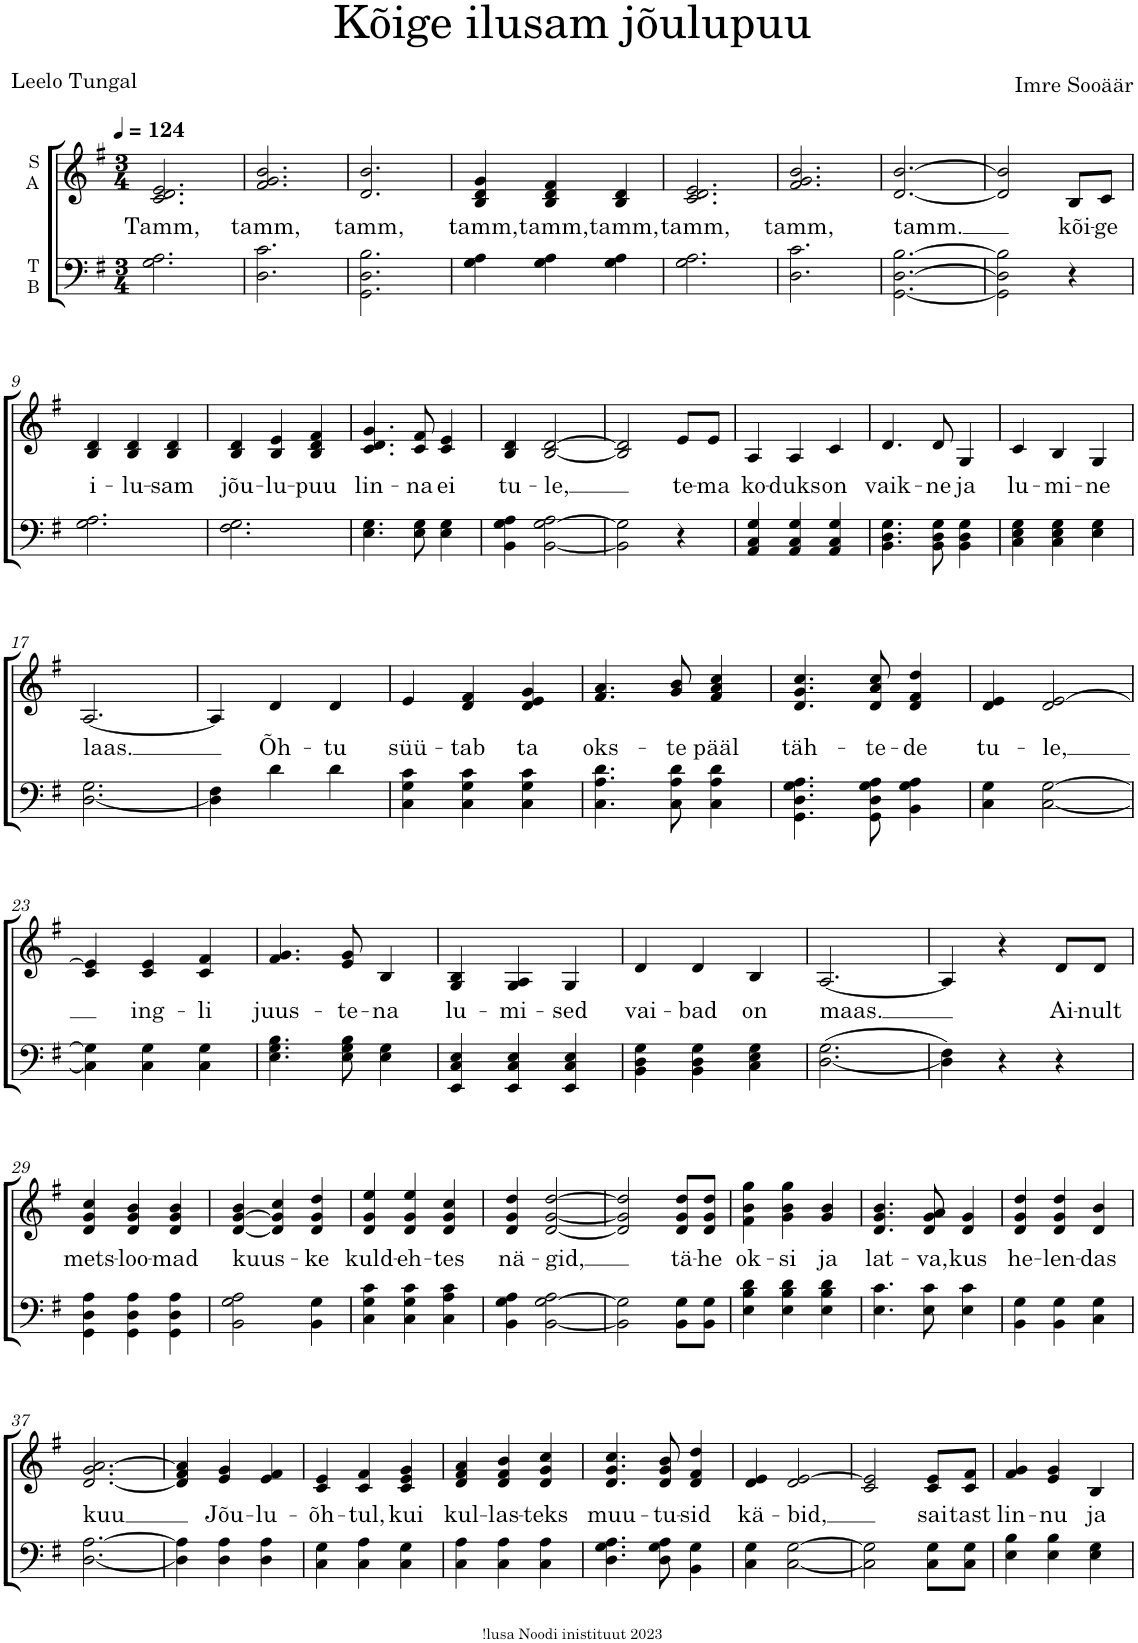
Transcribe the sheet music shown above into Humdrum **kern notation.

**kern	**kern	**text
*part2	*part1	*part1
*staff2	*staff1	*staff1
*I"T B	*I"S A	*
*clefF4	*clefG2	*
*Trd1c2	*	*
*k[f#]	*k[f#]	*
*M3/4	*M3/4	*
*MM124	*MM124	*
=1	=1	=1
!	!	!LO:LY:b
2.G\ 2.A\	2.c/ 2.d/ 2.e/	Tamm,
=2	=2	=2
!	!	!LO:LY:b
2.D\ 2.c\	2.f#/ 2.g/ 2.b/	tamm,
=3	=3	=3
!	!	!LO:LY:b
2.GG\ 2.D\ 2.B\	2.d/ 2.b/	tamm,
=4	=4	=4
!	!	!LO:LY:b
4G\ 4A\	4B/ 4d/ 4g/	tamm,
!	!	!LO:LY:b
4G\ 4A\	4B/ 4d/ 4f#/	tamm,
!	!	!LO:LY:b
4G\ 4A\	4B/ 4d/	tamm,
=5	=5	=5
!	!	!LO:LY:b
2.G\ 2.A\	2.c/ 2.d/ 2.e/	tamm,
=6	=6	=6
!	!	!LO:LY:b
2.D\ 2.c\	2.f#/ 2.g/ 2.b/	tamm,
=7	=7	=7
!	!	!LO:LY:b
[2.GG\ [2.D\ [2.B\	[2.d/ [2.b/	tamm.
=8	=8	=8
2GG\] 2D\] 2B\]	2d/] 2b/]	.
!	!	!LO:LY:b
4r	8B/L	kõi-
!	!	!LO:LY:b
.	8c/J	-ge
!!LO:LB:g=z
=9	=9	=9
!	!	!LO:LY:b
2.G\ 2.A\	4B/ 4d/	i-
!	!	!LO:LY:b
.	4B/ 4d/	-lu-
!	!	!LO:LY:b
.	4B/ 4d/	-sam
=10	=10	=10
!	!	!LO:LY:b
2.F#\ 2.G\	4B/ 4d/	jõu-
!	!	!LO:LY:b
.	4B/ 4e/	-lu-
!	!	!LO:LY:b
.	4B/ 4d/ 4f#/	-puu
=11	=11	=11
!	!	!LO:LY:b
4.E\ 4.G\	4.c/ 4.d/ 4.g/	lin-
!	!	!LO:LY:b
8E\ 8G\	8c/ 8f#/	-na
!	!	!LO:LY:b
4E\ 4G\	4c/ 4e/	ei
=12	=12	=12
!	!	!LO:LY:b
4BB\ 4G\ 4A\	4B/ 4d/	tu-
!	!	!LO:LY:b
[2BB\ [2G\ 2A\	[2B/ [2d/	-le,
=13	=13	=13
2BB\] 2G\]	2B/] 2d/]	.
!	!	!LO:LY:b
4r	8e/L	te-
!	!	!LO:LY:b
.	8e/J	-ma
=14	=14	=14
!	!	!LO:LY:b
4AA/ 4C/ 4G/	4A/	ko-
!	!	!LO:LY:b
4AA/ 4C/ 4G/	4A/	-duks
!	!	!LO:LY:b
4AA/ 4C/ 4G/	4c/	on
=15	=15	=15
!	!	!LO:LY:b
4.BB\ 4.D\ 4.G\	4.d/	vaik-
!	!	!LO:LY:b
8BB\ 8D\ 8G\	8d/	-ne
!	!	!LO:LY:b
4BB\ 4D\ 4G\	4G/	ja
=16	=16	=16
!	!	!LO:LY:b
4C\ 4E\ 4G\	4c/	lu-
!	!	!LO:LY:b
4C\ 4E\ 4G\	4B/	-mi-
!	!	!LO:LY:b
4E\ 4G\	4G/	-ne
!!LO:LB:g=z
=17	=17	=17
!	!	!LO:LY:b
[2.D\ 2.G\	[2.A/	laas.
=18	=18	=18
4D\] 4F#\	4A/]	.
!	!	!LO:LY:b
4d\	4d/	Õh-
!	!	!LO:LY:b
4d\	4d/	-tu
=19	=19	=19
!	!	!LO:LY:b
4C\ 4G\ 4c\	4e/	süü-
!	!	!LO:LY:b
4C\ 4G\ 4c\	4d/ 4f#/	-tab
!	!	!LO:LY:b
4C\ 4G\ 4c\	4d/ 4e/ 4g/	ta
=20	=20	=20
!	!	!LO:LY:b
4.C\ 4.A\ 4.d\	4.f#/ 4.a/	oks-
!	!	!LO:LY:b
8C\ 8A\ 8d\	8g/ 8b/	-te
!	!	!LO:LY:b
4C\ 4A\ 4d\	4f#/ 4a/ 4cc/	pääl
=21	=21	=21
!	!	!LO:LY:b
4.GG\ 4.D\ 4.G\ 4.A\	4.d/ 4.g/ 4.cc/	täh-
!	!	!LO:LY:b
8GG\ 8D\ 8G\ 8A\	8d/ 8a/ 8cc/	-te-
!	!	!LO:LY:b
4BB\ 4G\ 4A\	4d/ 4f#/ 4dd/	-de
=22	=22	=22
!	!	!LO:LY:b
4C\ 4G\	4d/ 4e/	tu-
!	!	!LO:LY:b
[2C\ [2G\	2d/ [2e/	-le,
!!LO:LB:g=z
=23	=23	=23
4C\] 4G\]	4c/ 4e/]	.
!	!	!LO:LY:b
4C\ 4G\	4c/ 4e/	ing-
!	!	!LO:LY:b
4C\ 4G\	4c/ 4f#/	-li
=24	=24	=24
!	!	!LO:LY:b
4.E\ 4.G\ 4.B\	4.f#/ 4.g/	juus-
!	!	!LO:LY:b
8E\ 8G\ 8B\	8e/ 8g/	-te-
!	!	!LO:LY:b
4E\ 4G\	4B/	-na
=25	=25	=25
!	!	!LO:LY:b
4EE/ 4C/ 4E/	4G/ 4B/	lu-
!	!	!LO:LY:b
4EE/ 4C/ 4E/	4G/ 4A/	-mi-
!	!	!LO:LY:b
4EE/ 4C/ 4E/	4G/	-sed
=26	=26	=26
!	!	!LO:LY:b
4BB\ 4D\ 4G\	4d/	vai-
!	!	!LO:LY:b
4BB\ 4D\ 4G\	4d/	-bad
!	!	!LO:LY:b
4C\ 4E\ 4G\	4B/	on
=27	=27	=27
!	!	!LO:LY:b
([2.D\ 2.G\	[2.A/	maas.
=28	=28	=28
4D\] 4F#\)	4A/]	.
4r	4r	.
!	!	!LO:LY:b
4r	8d/L	Ai-
!	!	!LO:LY:b
.	8d/J	-nult
!!LO:LB:g=z
=29	=29	=29
!	!	!LO:LY:b
4GG\ 4D\ 4A\	4d/ 4g/ 4cc/	mets-
!	!	!LO:LY:b
4GG\ 4D\ 4A\	4d/ 4g/ 4b/	-loo-
!	!	!LO:LY:b
4GG\ 4D\ 4A\	4d/ 4g/ 4b/	-mad
=30	=30	=30
!	!	!LO:LY:b
2BB\ 2G\ 2A\	[4d/ [4g/ 4b/	kuus-
.	4d/] 4g/] 4cc/	.
!	!	!LO:LY:b
4BB\ 4G\	4d/ 4g/ 4dd/	-ke
=31	=31	=31
!	!	!LO:LY:b
4C\ 4G\ 4c\	4d/ 4g/ 4ee/	kuld-
!	!	!LO:LY:b
4C\ 4G\ 4c\	4d/ 4g/ 4ee/	-eh-
!	!	!LO:LY:b
4C\ 4A\ 4c\	4d/ 4g/ 4cc/	-tes
=32	=32	=32
!	!	!LO:LY:b
4BB\ 4G\ 4A\	4d/ 4g/ 4dd/	nä-
!	!	!LO:LY:b
[2BB\ [2G\ 2A\	[2d/ [2g/ [2dd/	-gid,
=33	=33	=33
2BB\] 2G\]	2d/] 2g/] 2dd/]	.
!	!	!LO:LY:b
8BB\ 8G\L	8d/ 8g/ 8dd/L	tä-
!	!	!LO:LY:b
8BB\ 8G\J	8d/ 8g/ 8dd/J	-he
=34	=34	=34
!	!	!LO:LY:b
4E\ 4B\ 4d\	4f#\ 4b\ 4gg\	ok-
!	!	!LO:LY:b
4E\ 4B\ 4d\	4g\ 4b\ 4gg\	-si
!	!	!LO:LY:b
4E\ 4B\ 4d\	4g/ 4b/	ja
=35	=35	=35
!	!	!LO:LY:b
4.E\ 4.c\	4.d/ 4.g/ 4.b/	lat-
!	!	!LO:LY:b
8E\ 8c\	8d/ 8g/ 8a/	-va,
!	!	!LO:LY:b
4E\ 4c\	4d/ 4g/	kus
=36	=36	=36
!	!	!LO:LY:b
4BB\ 4G\	4d/ 4g/ 4dd/	he-
!	!	!LO:LY:b
4BB\ 4G\	4d/ 4g/ 4dd/	-len-
!	!	!LO:LY:b
4C\ 4G\	4d/ 4b/	-das
!!LO:LB:g=z
=37	=37	=37
!	!	!LO:LY:b
[2.D\ [2.A\	[2.d/ 2.g/ [2.a/	kuu
=38	=38	=38
4D\] 4A\]	4d/] 4f#/ 4a/]	.
!	!	!LO:LY:b
4D\ 4A\	4e/ 4g/	Jõu-
!	!	!LO:LY:b
4D\ 4A\	4e/ 4f#/	-lu-
=39	=39	=39
!	!	!LO:LY:b
4C\ 4G\	4c/ 4e/	-õh-
!	!	!LO:LY:b
4C\ 4A\	4c/ 4f#/	-tul,
!	!	!LO:LY:b
4C\ 4G\	4c/ 4e/ 4g/	kui
=40	=40	=40
!	!	!LO:LY:b
4C\ 4A\	4d/ 4f#/ 4a/	kul-
!	!	!LO:LY:b
4C\ 4A\	4d/ 4f#/ 4b/	-las-
!	!	!LO:LY:b
4C\ 4A\	4d/ 4g/ 4cc/	-teks
=41	=41	=41
!	!	!LO:LY:b
4.D\ 4.G\ 4.A\	4.d/ 4.g/ 4.cc/	muu-
!	!	!LO:LY:b
8D\ 8G\ 8A\	8d/ 8g/ 8b/	-tu-
!	!	!LO:LY:b
4BB\ 4G\	4d/ 4f#/ 4dd/	-sid
=42	=42	=42
!	!	!LO:LY:b
4C\ 4G\	4d/ 4e/	kä-
!	!	!LO:LY:b
[2C\ [2G\	2d/ [2e/	-bid,
=43	=43	=43
2C\] 2G\]	2c/ 2e/]	.
!	!	!LO:LY:b
8C\ 8G\L	8c/ 8e/L	sai
!	!	!LO:LY:b
8C\ 8G\J	8c/ 8f#/J	tast
=44	=44	=44
!	!	!LO:LY:b
4E\ 4B\	4f#/ 4g/	lin-
!	!	!LO:LY:b
4E\ 4B\	4e/ 4g/	-nu
!	!	!LO:LY:b
4E\ 4G\	4B/	ja
=	=	=
*-	*-	*-
